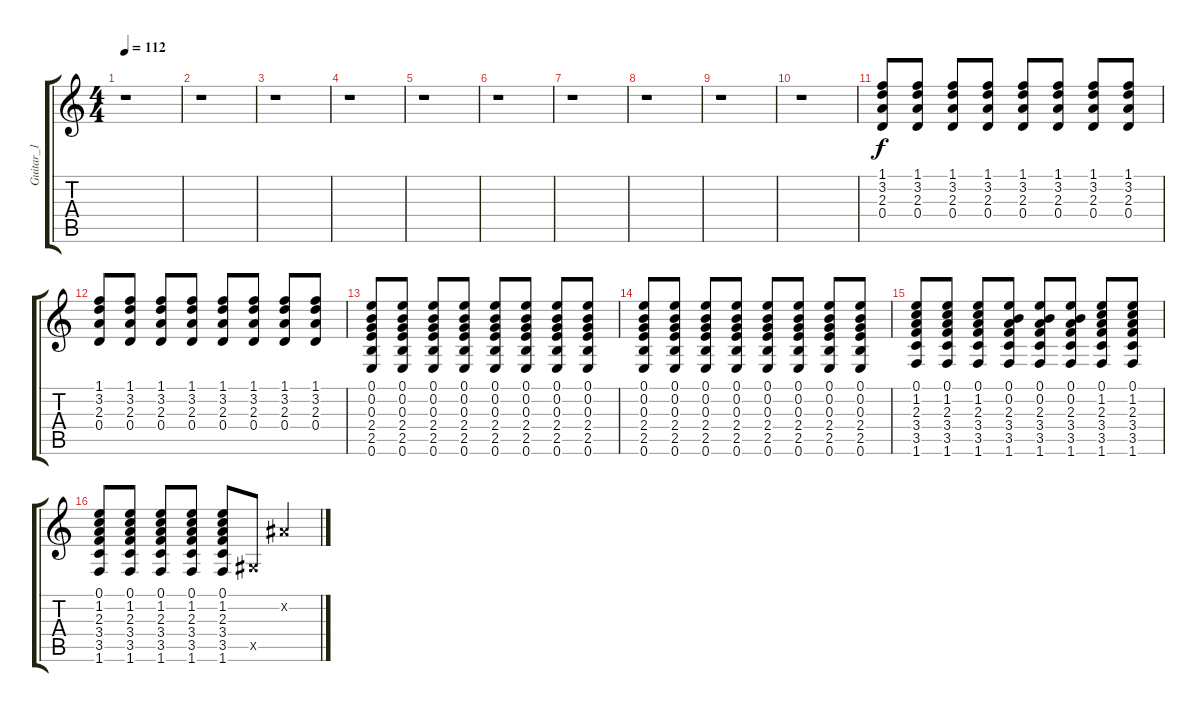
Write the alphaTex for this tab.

\track ("Guitar_1" "Guitar_1") {instrument distortionguitar}
\staff {score tabs}
\tuning (E4 B3 G3 D3 A2 E2) {hide}
\ts (4 4)
\tempo 112
\clef g2
\ks c
r.1{dy f} |
r.1 |
r.1 |
r.1 |
r.1 |
r.1 |
r.1 |
r.1 |
r.1 |
r.1 |
(1.1 3.2 2.3 0.4).8 (1.1 3.2 2.3 0.4).8 (1.1 3.2 2.3 0.4).8 (1.1 3.2 2.3 0.4).8 (1.1 3.2 2.3 0.4).8 (1.1 3.2 2.3 0.4).8 (1.1 3.2 2.3 0.4).8 (1.1 3.2 2.3 0.4).8 |
(1.1 3.2 2.3 0.4).8 (1.1 3.2 2.3 0.4).8 (1.1 3.2 2.3 0.4).8 (1.1 3.2 2.3 0.4).8 (1.1 3.2 2.3 0.4).8 (1.1 3.2 2.3 0.4).8 (1.1 3.2 2.3 0.4).8 (1.1 3.2 2.3 0.4).8 |
(0.1 0.2 0.3 2.4 2.5 0.6).8 (0.1 0.2 0.3 2.4 2.5 0.6).8 (0.1 0.2 0.3 2.4 2.5 0.6).8 (0.1 0.2 0.3 2.4 2.5 0.6).8 (0.1 0.2 0.3 2.4 2.5 0.6).8 (0.1 0.2 0.3 2.4 2.5 0.6).8 (0.1 0.2 0.3 2.4 2.5 0.6).8 (0.1 0.2 0.3 2.4 2.5 0.6).8 |
(0.1 0.2 0.3 2.4 2.5 0.6).8 (0.1 0.2 0.3 2.4 2.5 0.6).8 (0.1 0.2 0.3 2.4 2.5 0.6).8 (0.1 0.2 0.3 2.4 2.5 0.6).8 (0.1 0.2 0.3 2.4 2.5 0.6).8 (0.1 0.2 0.3 2.4 2.5 0.6).8 (0.1 0.2 0.3 2.4 2.5 0.6).8 (0.1 0.2 0.3 2.4 2.5 0.6).8 |
(0.1 1.2 2.3 3.4 3.5 1.6).8 (0.1 1.2 2.3 3.4 3.5 1.6).8 (0.1 1.2 2.3 3.4 3.5 1.6).8 (0.1 0.2 2.3 3.4 3.5 1.6).8 (0.1 0.2 2.3 3.4 3.5 1.6).8 (0.1 0.2 2.3 3.4 3.5 1.6).8 (0.1 1.2 2.3 3.4 3.5 1.6).8 (0.1 1.2 2.3 3.4 3.5 1.6).8 |
(0.1 1.2 2.3 3.4 3.5 1.6).8 (0.1 1.2 2.3 3.4 3.5 1.6).8 (0.1 1.2 2.3 3.4 3.5 1.6).8 (0.1 1.2 2.3 3.4 3.5 1.6).8 (0.1 1.2 2.3 3.4 3.5 1.6).8 -1.5{x}.8 -1.2{x}.4
